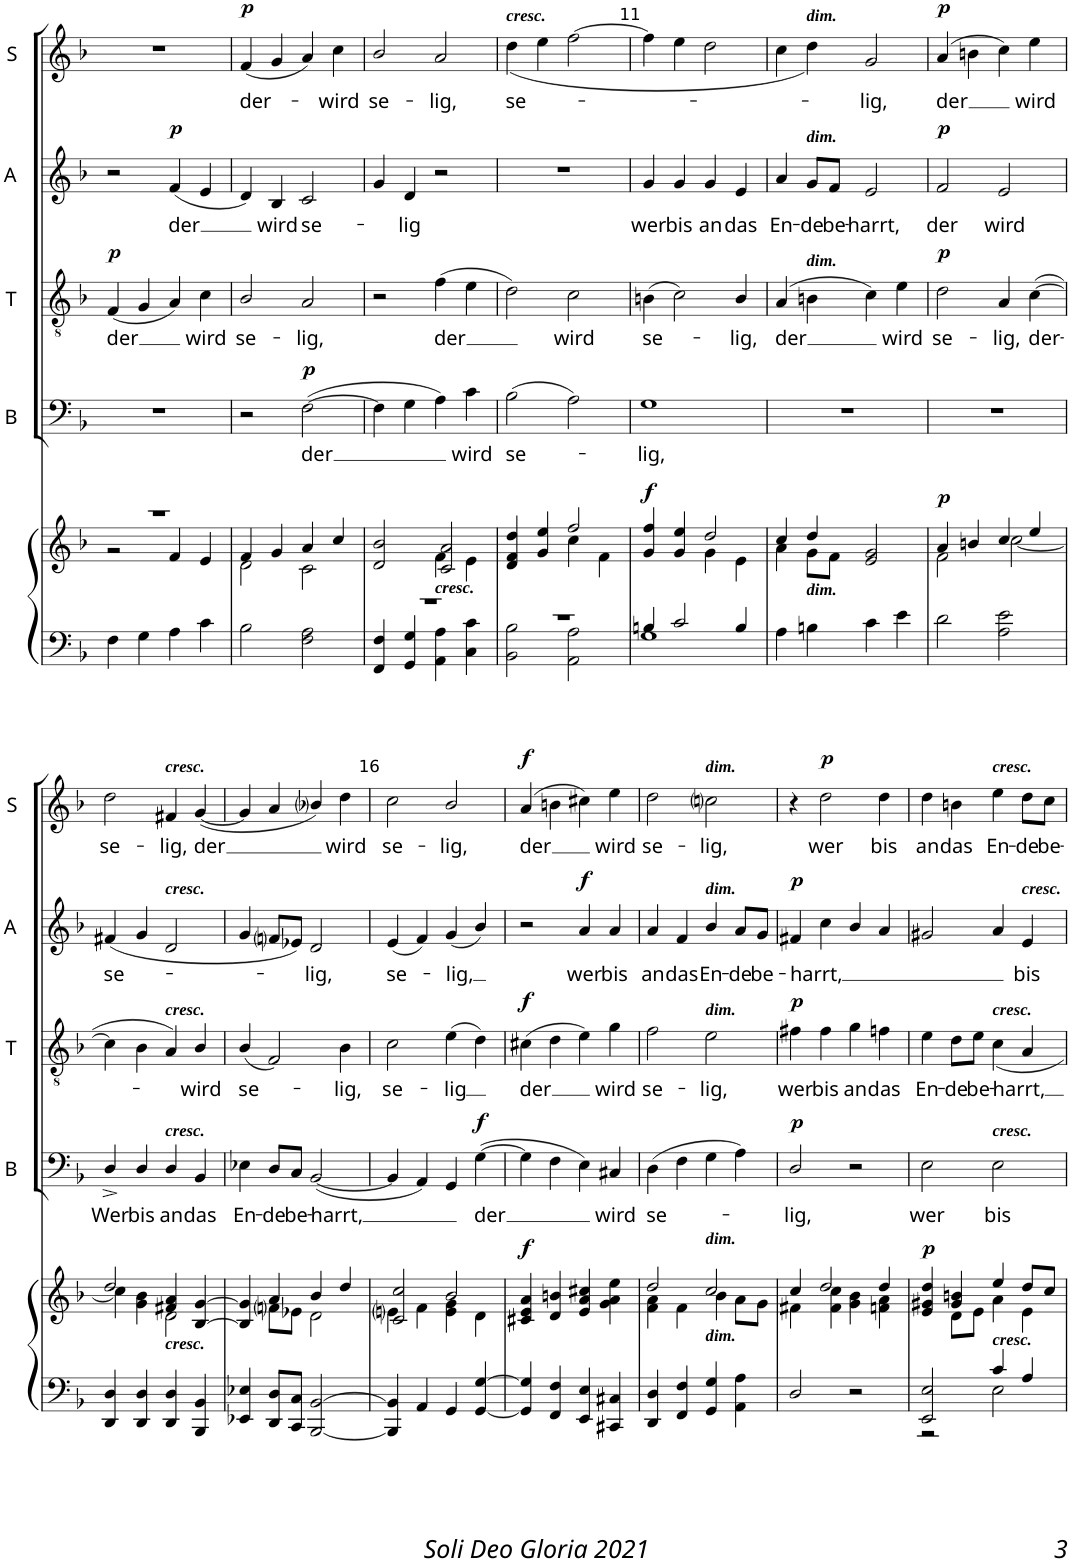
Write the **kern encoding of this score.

**kern	**kern	**dynam	**kern	**text	**dynam	**kern	**text	**dynam	**kern	**text	**dynam	**kern	**text	**dynam
*part5	*part5	*part5	*part4	*part4	*part4	*part3	*part3	*part3	*part2	*part2	*part2	*part1	*part1	*part1
*staff6	*staff5	*staff5/6	*staff4	*staff4	*staff4	*staff3	*staff3	*staff3	*staff2	*staff2	*staff2	*staff1	*staff1	*staff1
*I"Accomp.	*	*	*I"Bass	*	*	*I"Tenor	*	*	*I"Alto	*	*	*I"Soprano	*	*
*	*	*	*I'B	*	*	*I'T	*	*	*I'A	*	*	*I'S	*	*
!!LO:PB:g=z
*clefF4	*clefG2	*	*clefF4	*	*	*clefGv2	*	*	*clefG2	*	*	*clefG2	*	*
*k[b-]	*k[b-]	*	*k[b-]	*	*	*k[b-]	*	*	*k[b-]	*	*	*k[b-]	*	*
*F:	*F:	*	*F:	*	*	*F:	*	*	*F:	*	*	*F:	*	*
*M4/4	*M4/4	*	*M4/4	*	*	*M4/4	*	*	*M4/4	*	*	*M4/4	*	*
*met(c)	*met(c)	*	*met(c)	*	*	*met(c)	*	*	*met(c)	*	*	*met(c)	*	*
=7	=7	=7	=7	=7	=7	=7	=7	=7	=7	=7	=7	=7	=7	=7
*	*^	*	*	*	*	*	*	*	*	*	*	*	*	*
!	!	!	!	!	!	!	!	!LO:LY:b	!LO:DY:a	!	!	!	!	!	!
4F\	1r	2r	.	1r	.	.	(<4F/	der	p	2r	.	.	1r	.	.
4G\	.	.	.	.	.	.	4G/	.	.	.	.	.	.	.	.
!	!	!	!	!	!	!	!	!	!	!	!LO:LY:b	!LO:DY:a	!	!	!
4A\	.	4f/	.	.	.	.	4A/)	.	.	(<4f/	der	p	.	.	.
!	!	!	!	!	!	!	!	!LO:LY:b	!	!	!	!	!	!	!
4c\	.	4e/	.	.	.	.	4c\	wird	.	4e/	.	.	.	.	.
=8	=8	=8	=8	=8	=8	=8	=8	=8	=8	=8	=8	=8	=8	=8	=8
!	!	!	!	!	!	!	!	!LO:LY:b	!	!	!	!	!	!LO:LY:b	!LO:DY:a
2B-\	4f/	2d\	.	2r	.	.	2B-/	se-	.	4d/)	.	.	(<4f/	der-	p
!	!	!	!	!	!	!	!	!	!	!	!LO:LY:b	!	!	!	!
.	4g/	.	.	.	.	.	.	.	.	4B-/	wird	.	4g/	.	.
!	!	!	!	!	!LO:LY:b	!LO:DY:a	!	!LO:LY:b	!	!	!LO:LY:b	!	!	!	!
2F\ 2A\	4a/	2c\	.	(>[2F\	der	p	2A/	-lig,	.	2c/	se-	.	4a/)	.	.
!	!	!	!	!	!	!	!	!	!	!	!	!	!	!LO:LY:b	!
.	4cc/	.	.	.	.	.	.	.	.	.	.	.	4cc\	-wird	.
=9	=9	=9	=9	=9	=9	=9	=9	=9	=9	=9	=9	=9	=9	=9	=9
*^	*	*	*	*	*	*	*	*	*	*	*	*	*	*	*
!	!	!	!	!	!	!	!	!	!	!	!	!	!	!	!LO:LY:b	!
1r	4FF/ 4F/	2d/ 2b-/	2ryy	.	4F\]	.	.	2r	.	.	4g/	.	.	2b-/	se-	.
!	!	!	!	!	!	!	!	!	!	!	!	!LO:LY:b	!	!	!	!
.	4GG/ 4G/	.	.	.	4G\	.	.	.	.	.	4d/	-lig	.	.	.	.
!	!	!LO:TX:b:Bi:t=cresc.	!	!	!	!	!	!	!	!	!	!	!	!	!	!
!	!	!	!	!	!	!	!	!	!LO:LY:b	!	!	!	!	!	!LO:LY:b	!
.	4AA\ 4A\	2c/ 2a/	4f\	.	4A\)	.	.	(>4f\	der	.	2r	.	.	2a/	-lig,	.
!	!	!	!	!	!	!LO:LY:b	!	!	!	!	!	!	!	!	!	!
.	4C\ 4c\	.	4e\	.	4c\	wird	.	4e\	.	.	.	.	.	.	.	.
=10	=10	=10	=10	=10	=10	=10	=10	=10	=10	=10	=10	=10	=10	=10	=10	=10
!	!	!	!	!	!	!	!	!	!	!	!	!	!	!LO:TX:a:Bi:t=cresc.	!	!
!	!	!	!	!	!	!LO:LY:b	!	!	!	!	!	!	!	!	!LO:LY:b	!
1r	2BB-\ 2B-\	4d/ 4f/ 4dd/	2ryy	.	(>2B-\	se-	.	2d\)	.	.	1r	.	.	(<4dd\	se-	.
.	.	4g/ 4ee/	.	.	.	.	.	.	.	.	.	.	.	4ee\	.	.
!	!	!	!	!	!	!	!	!	!LO:LY:b	!	!	!	!	!	!	!
.	2AA\ 2A\	2ff/	4cc\	.	2A\)	.	.	2c\	wird	.	.	.	.	[2ff\	.	.
.	.	.	4f\	.	.	.	.	.	.	.	.	.	.	.	.	.
=11	=11	=11	=11	=11	=11	=11	=11	=11	=11	=11	=11	=11	=11	=11	=11	=11
!	!	!	!	!LO:DY:a	!	!LO:LY:b	!	!	!LO:LY:b	!	!	!LO:LY:b	!	!	!	!
4Bn/	1G	4g/ 4ff/	2ryy	f	1G	-lig,	.	(>4Bn\	se-	.	4g/	wer	.	4ff\]	.	.
!	!	!	!	!	!	!	!	!	!	!	!	!LO:LY:b	!	!	!	!
2c/	.	4g/ 4ee/	.	.	.	.	.	2c\)	.	.	4g/	bis	.	4ee\	.	.
!	!	!	!	!	!	!	!	!	!	!	!	!LO:LY:b	!	!	!	!
.	.	2dd/	4g\	.	.	.	.	.	.	.	4g/	an	.	2dd\	.	.
!	!	!	!	!	!	!	!	!	!LO:LY:b	!	!	!LO:LY:b	!	!	!	!
4B/	.	.	4e\	.	.	.	.	4B/	-lig,	.	4e/	das	.	.	.	.
*v	*v	*	*	*	*	*	*	*	*	*	*	*	*	*	*	*
=12	=12	=12	=12	=12	=12	=12	=12	=12	=12	=12	=12	=12	=12	=12	=12
!	!	!	!	!	!	!	!	!LO:LY:b	!	!	!LO:LY:b	!	!	!	!
4A\	4cc/	4a\	.	1r	.	.	(>4A/	der	.	4a/	En-	.	4cc\	.	.
!	!	!	!	!	!	!	!	!	!	!	!	!	!LO:TX:a:Bi:t=dim.	!	!
!	!	!	!	!	!	!	!	!	!	!LO:TX:a:Bi:t=dim.	!	!	!	!	!
!	!	!	!	!	!	!	!LO:TX:a:Bi:t=dim.	!	!	!	!	!	!	!	!
!	!LO:TX:b:Bi:t=dim.	!	!	!	!	!	!	!	!	!	!	!	!	!	!
!	!	!	!	!	!	!	!	!	!	!	!LO:LY:b	!	!	!	!
4Bn\	4dd/	8g\L	.	.	.	.	4Bn\	.	.	8g/L	-de	.	4dd\)	.	.
!	!	!	!	!	!	!	!	!	!	!	!LO:LY:b	!	!	!	!
.	.	8f\J	.	.	.	.	.	.	.	8f/J	be-	.	.	.	.
!	!	!	!	!	!	!	!	!	!	!	!LO:LY:b	!	!	!LO:LY:b	!
4c\	2e/ 2g/	2ryy	.	.	.	.	4c\)	.	.	2e/	-harrt,	.	2g/	-lig,	.
!	!	!	!	!	!	!	!	!LO:LY:b	!	!	!	!	!	!	!
4e\	.	.	.	.	.	.	4e\	wird	.	.	.	.	.	.	.
=13	=13	=13	=13	=13	=13	=13	=13	=13	=13	=13	=13	=13	=13	=13	=13
!	!	!	!LO:DY:a	!	!	!	!	!LO:LY:b	!LO:DY:a	!	!LO:LY:b	!LO:DY:a	!	!LO:LY:b	!LO:DY:a
2d\	4a/	2f\	p	1r	.	.	2d\	se-	p	2f/	der	p	(>4a/	der	p
.	4bn/	.	.	.	.	.	.	.	.	.	.	.	4bn\	.	.
!	!	!	!	!	!	!	!	!LO:LY:b	!	!	!LO:LY:b	!	!	!	!
2A\ 2e\	4cc/	[<2cc\	.	.	.	.	4A/	-lig,	.	2e/	wird	.	4cc\)	.	.
!	!	!	!	!	!	!	!	!LO:LY:b	!	!	!	!	!	!LO:LY:b	!
.	4ee/	.	.	.	.	.	(>[4c\	der-	.	.	.	.	4ee\	wird	.
!!LO:LB:g=z
=14	=14	=14	=14	=14	=14	=14	=14	=14	=14	=14	=14	=14	=14	=14	=14
!	!	!	!	!	!LO:LY:b	!	!	!	!	!	!LO:LY:b	!	!	!LO:LY:b	!
4DD/ 4D/	2dd/	4cc\]	.	4D^/	Wer	.	4c\]	.	.	(<4f#X/	se-	.	2dd\	se-	.
!	!	!	!	!	!LO:LY:b	!	!	!	!	!	!	!	!	!	!
4DD/ 4D/	.	4g\ 4b-\	.	4D/	bis	.	4B-\	.	.	4g/	.	.	.	.	.
!	!	!	!	!	!	!	!	!	!	!	!	!	!LO:TX:a:Bi:t=cresc.	!	!
!	!	!	!	!	!	!	!	!	!	!LO:TX:a:Bi:t=cresc.	!	!	!	!	!
!	!	!	!	!	!	!	!LO:TX:a:Bi:t=cresc.	!	!	!	!	!	!	!	!
!	!	!	!	!LO:TX:a:Bi:t=cresc.	!	!	!	!	!	!	!	!	!	!	!
!	!LO:TX:b:Bi:t=cresc.	!	!	!	!	!	!	!	!	!	!	!	!	!	!
!	!	!	!	!	!LO:LY:b	!	!	!	!	!	!	!	!	!LO:LY:b	!
4DD/ 4D/	2d\	4f#X/ 4a/	.	4D/	an	.	4A/)	.	.	2d/	.	.	4f#X/	-lig,	.
!	!	!	!	!	!LO:LY:b	!	!	!LO:LY:b	!	!	!	!	!	!LO:LY:b	!
4BBB-/ 4BB-/	.	[>4B-/ [>4g/	.	4BB-/	das	.	4B-/	-wird	.	.	.	.	(<[4g/	der	.
=15	=15	=15	=15	=15	=15	=15	=15	=15	=15	=15	=15	=15	=15	=15	=15
!	!	!	!	!	!LO:LY:b	!	!	!LO:LY:b	!	!	!	!	!	!	!
4EE-X/ 4E-X/	4ryy	4B-/] 4g/]	.	4E-X\	En-	.	(<4B-/	se-	.	4g/	.	.	4g/]	.	.
!	!	!	!	!	!LO:LY:b	!	!	!	!	!	!	!	!	!	!
8DD/ 8D/L	4a/	8fni\L	.	8D/L	-de	.	2F/)	.	.	8fni/L	.	.	4a/	.	.
!	!	!	!	!	!LO:LY:b	!	!	!	!	!	!	!	!	!	!
8CC/ 8C/J	.	8e-X\J	.	8C/J	be-	.	.	.	.	8e-X/J)	.	.	.	.	.
!	!	!	!	!	!LO:LY:b	!	!	!	!	!	!LO:LY:b	!	!	!	!
[2BBB-/ [2BB-/	4b-/	2d\	.	(<[2BB-/	-harrt,	.	.	.	.	2d/	-lig,	.	4b-i/)	.	.
!	!	!	!	!	!	!	!	!LO:LY:b	!	!	!	!	!	!LO:LY:b	!
.	4dd/	.	.	.	.	.	4B-\	-lig,	.	.	.	.	4dd\	wird	.
=16	=16	=16	=16	=16	=16	=16	=16	=16	=16	=16	=16	=16	=16	=16	=16
!	!	!	!	!	!	!	!	!LO:LY:b	!	!	!LO:LY:b	!	!	!LO:LY:b	!
4BBB-/] 4BB-/]	2c/ 2cc/	4eni\	.	4BB-/]	.	.	2c\	se-	.	(<4e/	se-	.	2cc\	se-	.
4AA/	.	4f\	.	4AA/)	.	.	.	.	.	4f/)	.	.	.	.	.
!	!	!	!	!	!	!	!	!LO:LY:b	!	!	!LO:LY:b	!	!	!LO:LY:b	!
4GG/	2b-/	4e\ 4g\	.	4GG/	.	.	(>4e\	-lig	.	(<4g/	-lig,	.	2b-/	-lig,	.
!	!	!	!	!	!LO:LY:b	!LO:DY:a	!	!	!	!	!	!	!	!	!
[4GG/ [4G/	.	4d\	.	(>[4G\	der	f	4d\)	.	.	4b-/)	.	.	.	.	.
=17	=17	=17	=17	=17	=17	=17	=17	=17	=17	=17	=17	=17	=17	=17	=17
!	!	!	!LO:DY:a	!	!	!	!	!LO:LY:b	!LO:DY:a	!	!	!	!	!LO:LY:b	!LO:DY:a
*	*v	*v	*	*	*	*	*	*	*	*	*	*	*	*	*
4GG/] 4G/]	4c#X/ 4e/ 4a/	f	4G\]	.	.	(>4c#X\	der	f	2r	.	.	(>4a/	der	f
4FF/ 4F/	4d/ 4bn/	.	4F\	.	.	4d\	.	.	.	.	.	4bn\	.	.
!	!	!	!	!	!	!	!	!	!	!LO:LY:b	!LO:DY:a	!	!	!
4EE/ 4E/	4e/ 4a/ 4cc#X/	.	4E\)	.	.	4e\)	.	.	4a/	wer	f	4cc#X\)	.	.
!	!	!	!	!LO:LY:b	!	!	!LO:LY:b	!	!	!LO:LY:b	!	!	!LO:LY:b	!
4CC#X/ 4C#X/	4g\ 4a\ 4ee\	.	4C#X/	wird	.	4g\	wird	.	4a/	bis	.	4ee\	wird	.
=18	=18	=18	=18	=18	=18	=18	=18	=18	=18	=18	=18	=18	=18	=18
*	*^	*	*	*	*	*	*	*	*	*	*	*	*	*
!	!	!	!	!	!LO:LY:b	!	!	!LO:LY:b	!	!	!LO:LY:b	!	!	!LO:LY:b	!
4DD/ 4D/	2dd/	4f\ 4a\	.	(>4D\	se-	.	2f\	se-	.	4a/	an	.	2dd\	se-	.
!	!	!	!	!	!	!	!	!	!	!	!LO:LY:b	!	!	!	!
4FF/ 4F/	.	4f\	.	4F\	.	.	.	.	.	4f/	das	.	.	.	.
!	!	!	!	!	!	!	!	!	!	!	!	!	!LO:TX:a:Bi:t=dim.	!	!
!	!	!	!	!	!	!	!	!	!	!LO:TX:a:Bi:t=dim.	!	!	!	!	!
!	!	!	!	!	!	!	!LO:TX:a:Bi:t=dim.	!	!	!	!	!	!	!	!
!	!	!	!	!LO:TX:b:Bi:t=dim.	!	!	!	!	!	!	!	!	!	!	!
!	!LO:TX:b:Bi:t=dim.	!	!	!	!	!	!	!	!	!	!	!	!	!	!
!	!	!	!	!	!	!	!	!LO:LY:b	!	!	!LO:LY:b	!	!	!LO:LY:b	!
4GG/ 4G/	2cc/	4b-\	.	4G\	.	.	2e\	-lig,	.	4b-/	En-	.	2ccni\	-lig,	.
!	!	!	!	!	!	!	!	!	!	!	!LO:LY:b	!	!	!	!
4AA\ 4A\	.	8a\L	.	4A\)	.	.	.	.	.	8a/L	-de	.	.	.	.
!	!	!	!	!	!	!	!	!	!	!	!LO:LY:b	!	!	!	!
.	.	8g\J	.	.	.	.	.	.	.	8g/J	be-	.	.	.	.
=19	=19	=19	=19	=19	=19	=19	=19	=19	=19	=19	=19	=19	=19	=19	=19
!	!	!	!	!	!LO:LY:b	!LO:DY:a	!	!LO:LY:b	!LO:DY:a	!	!LO:LY:b	!LO:DY:a	!	!	!
2D/	4cc/	4f#X\	.	2D/	-lig,	p	4f#X\	wer	p	4f#X/	-harrt,	p	4r	.	.
!	!	!	!	!	!	!	!	!LO:LY:b	!	!	!	!	!	!LO:LY:b	!LO:DY:a
.	2dd/	4f#\ 4cc\	.	.	.	.	4f#\	bis	.	4cc\	.	.	2dd\	wer	p
!	!	!	!	!	!	!	!	!LO:LY:b	!	!	!	!	!	!	!
2r	.	4g\ 4b-\	.	2r	.	.	4g\	an	.	4b-/	.	.	.	.	.
!	!	!	!	!	!	!	!	!LO:LY:b	!	!	!	!	!	!LO:LY:b	!
.	4dd/	4fn\ 4a\	.	.	.	.	4fn\	das	.	4a/	.	.	4dd\	bis	.
=20	=20	=20	=20	=20	=20	=20	=20	=20	=20	=20	=20	=20	=20	=20	=20
*^	*	*	*	*	*	*	*	*	*	*	*	*	*	*	*
!	!	!	!	!LO:DY:a	!	!LO:LY:b	!	!	!LO:LY:b	!	!	!	!	!	!LO:LY:b	!
2EE/ 2E/	2r	4e/ 4g#X/ 4dd/	4ryy	p	2E\	wer	.	4e\	En-	.	2g#X/	.	.	4dd\	an	.
!	!	!	!	!	!	!	!	!	!LO:LY:b	!	!	!	!	!	!LO:LY:b	!
.	.	4g#/ 4bn/	8d\L	.	.	.	.	8d\L	-de	.	.	.	.	4bn\	das	.
!	!	!	!	!	!	!	!	!	!LO:LY:b	!	!	!	!	!	!	!
.	.	.	8e\J	.	.	.	.	8e\J	be-	.	.	.	.	.	.	.
!	!	!	!	!	!	!	!	!	!	!	!	!	!	!LO:TX:a:Bi:t=cresc.	!	!
!	!	!	!	!	!	!	!	!LO:TX:a:Bi:t=cresc.	!	!	!	!	!	!	!	!
!	!	!	!	!	!LO:TX:a:Bi:t=cresc.	!	!	!	!	!	!	!	!	!	!	!
!LO:TX:a:Bi:t=cresc.	!	!	!	!	!	!	!	!	!	!	!	!	!	!	!	!
!	!	!	!	!	!	!LO:LY:b	!	!	!LO:LY:b	!	!	!	!	!	!LO:LY:b	!
4c/	2E\	4ee/	4a\	.	2E\	bis	.	4c\	-harrt,	.	4a/	.	.	4ee\	En-	.
!	!	!	!	!	!	!	!	!	!	!	!LO:TX:a:Bi:t=cresc.	!	!	!	!	!
!	!	!	!	!	!	!	!	!	!	!	!	!LO:LY:b	!	!	!LO:LY:b	!
4A/	.	8dd/L	4e\	.	.	.	.	4A/	.	.	4e/	bis	.	8dd\L	-de	.
!	!	!	!	!	!	!	!	!	!	!	!	!	!	!	!LO:LY:b	!
.	.	8cc/J	.	.	.	.	.	.	.	.	.	.	.	8cc\J	be-	.
*v	*v	*	*	*	*	*	*	*	*	*	*	*	*	*	*	*
*	*v	*v	*	*	*	*	*	*	*	*	*	*	*	*	*
=	=	=	=	=	=	=	=	=	=	=	=	=	=	=
*-	*-	*-	*-	*-	*-	*-	*-	*-	*-	*-	*-	*-	*-	*-
